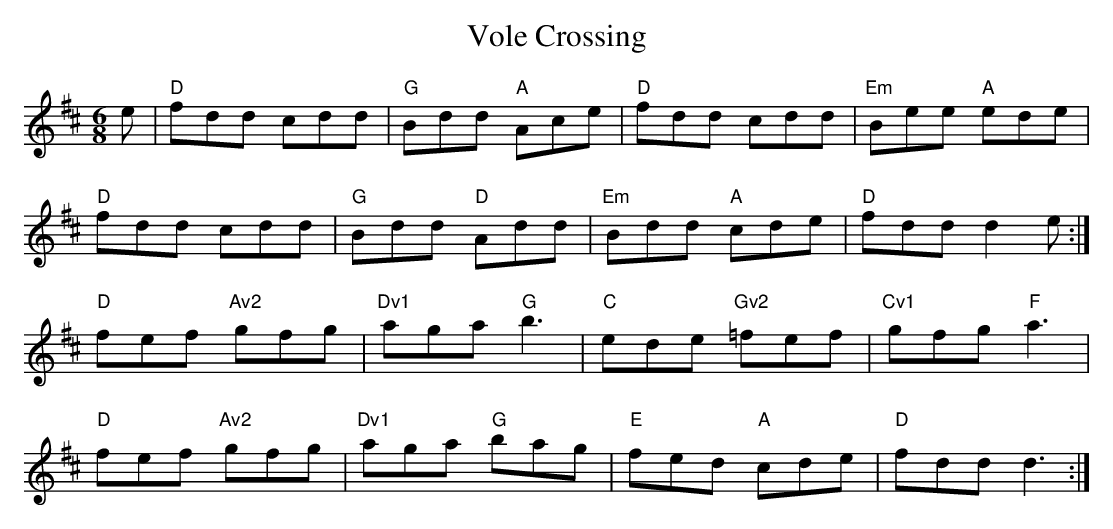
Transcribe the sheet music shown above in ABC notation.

X:1
T:Vole Crossing
M:6/8
K:D
e|"D"fdd cdd|"G"Bdd "A"Ace|"D"fdd cdd|"Em"Bee "A"ede|
"D"fdd cdd|"G"Bdd "D"Add|"Em"Bdd "A"cde|"D"fdd d2e:|
"D"fef "Av2"gfg|"Dv1"aga "G"b3|"C"ede "Gv2"=fef|"Cv1"gfg "F"a3|
"D"fef "Av2"gfg|"Dv1"aga "G"bag|"E"fed "A"cde|"D"fdd d3:|
